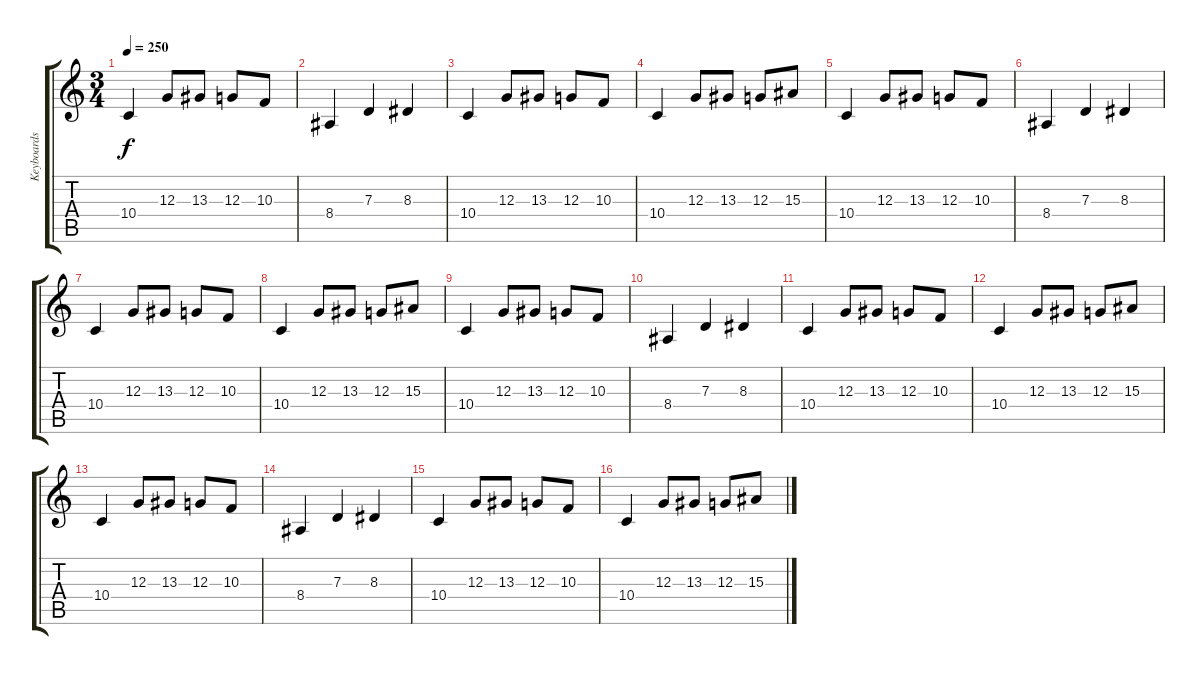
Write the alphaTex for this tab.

\track ("Keyboards 2" "Keyboards ") {instrument pad1newage}
\staff {score tabs}
\tuning (E4 B3 G3 D3 A2 E2) {hide}
\ts (3 4)
\tempo 250
\clef g2
\ks c
10.4.4{dy f} 12.3.8 13.3.8 12.3.8 10.3.8 |
8.4.4 7.3.4 8.3.4 |
10.4.4 12.3.8 13.3.8 12.3.8 10.3.8 |
10.4.4 12.3.8 13.3.8 12.3.8 15.3.8 |
10.4.4 12.3.8 13.3.8 12.3.8 10.3.8 |
8.4.4 7.3.4 8.3.4 |
10.4.4 12.3.8 13.3.8 12.3.8 10.3.8 |
10.4.4 12.3.8 13.3.8 12.3.8 15.3.8 |
10.4.4 12.3.8 13.3.8 12.3.8 10.3.8 |
8.4.4 7.3.4 8.3.4 |
10.4.4 12.3.8 13.3.8 12.3.8 10.3.8 |
10.4.4 12.3.8 13.3.8 12.3.8 15.3.8 |
10.4.4 12.3.8 13.3.8 12.3.8 10.3.8 |
8.4.4 7.3.4 8.3.4 |
10.4.4 12.3.8 13.3.8 12.3.8 10.3.8 |
10.4.4 12.3.8 13.3.8 12.3.8 15.3.8
